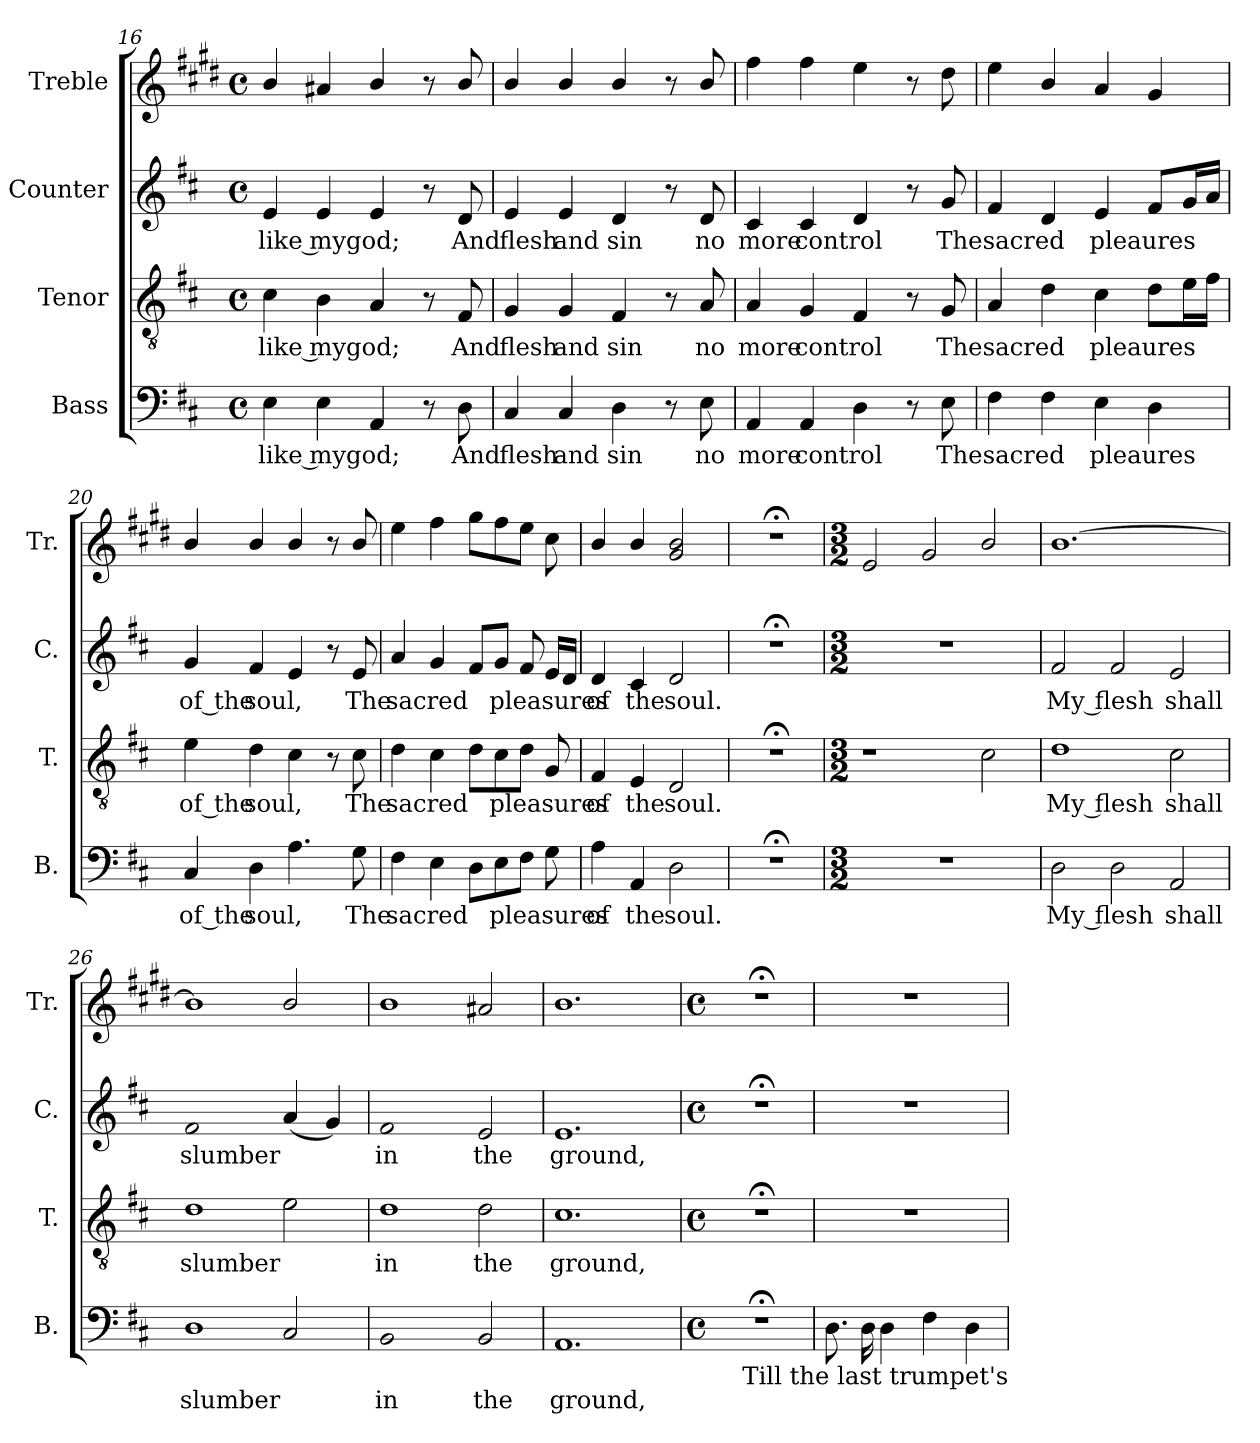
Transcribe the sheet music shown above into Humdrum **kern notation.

**kern	**text	**kern	**text	**kern	**text	**kern
*part4	*part4	*part3	*part3	*part2	*part2	*part1
*staff4	*staff4	*staff3	*staff3	*staff2	*staff2	*staff1
*I"Bass	*	*I"Tenor	*	*I"Counter	*	*I"Treble
*I'B.	*	*I'T.	*	*I'C.	*	*I'Tr.
*clefF4	*	*clefGv2	*	*clefG2	*	*clefG2
*	*	*	*	*	*	*ITrd1c2
*k[f#c#]	*	*k[f#c#]	*	*k[f#c#]	*	*k[f#c#]
*D:	*	*D:	*	*D:	*	*D:
*M4/4	*	*M4/4	*	*M4/4	*	*M4/4
*met(c)	*	*met(c)	*	*met(c)	*	*met(c)
=16	=16	=16	=16	=16	=16	=16
!	!LO:LY:a:rj	!LO:N:head=solid	!LO:LY:a:rj	!	!LO:LY:b:rj	!
4E\	like mygod;	4c#\	like mygod;	4e/	like mygod;	4a/
!	!	!LO:N:head=solid	!	!	!	!LO:N:head=solid
4E\	.	4B\	.	4e/	.	4g#X/
4AA/	.	4A/	.	4e/	.	4a/
8rC	.	8rA	.	8ra	.	8ra
!LO:N:head=solid	!LO:LY:a	!LO:N:head=solid	!LO:LY:a	!LO:N:head=solid	!LO:LY:b	!
8D\	And	8F#/	And	8d/	And	8a/
=17	=17	=17	=17	=17	=17	=17
!LO:N:head=solid	!LO:LY:a	!LO:N:head=solid	!LO:LY:a	!	!LO:LY:b	!
4C#/	flesh	4G/	flesh	4e/	flesh	4a/
!LO:N:head=solid	!LO:LY:a	!LO:N:head=solid	!LO:LY:a	!	!LO:LY:b	!
4C#/	and	4G/	and	4e/	and	4a/
!LO:N:head=solid	!LO:LY:a	!LO:N:head=solid	!LO:LY:a	!LO:N:head=solid	!LO:LY:b	!
4D\	sin	4F#/	sin	4d/	sin	4a/
8rC	.	8rA	.	8ra	.	8ra
!	!LO:LY:a	!	!LO:LY:a	!LO:N:head=solid	!LO:LY:b	!
8E\	no	8A/	no	8d/	no	8a/
!!LO:PB:g=z
=18	=18	=18	=18	=18	=18	=18
!	!LO:LY:a	!	!LO:LY:a	!LO:N:head=solid	!LO:LY:b	!
4AA/	more	4A/	more	4c#/	more	4ee\
!	!LO:LY:a	!LO:N:head=solid	!LO:LY:a	!LO:N:head=solid	!LO:LY:b	!
4AA/	control	4G/	control	4c#/	control	4ee\
!LO:N:head=solid	!	!LO:N:head=solid	!	!LO:N:head=solid	!	!LO:N:head=solid
4D\	.	4F#/	.	4d/	.	4dd\
8rC	.	8rA	.	8ra	.	8ra
!	!LO:LY:a	!LO:N:head=solid	!LO:LY:a	!LO:N:head=solid	!LO:LY:b	!LO:N:head=solid
8E\	The	8G/	The	8g/	The	8cc#\
=19	=19	=19	=19	=19	=19	=19
!LO:N:head=solid	!LO:LY:a	!	!LO:LY:a	!LO:N:head=solid	!LO:LY:b	!LO:N:head=solid
4F#\	sacred	4A/	sacred	4f#/	sacred	4dd\
!LO:N:head=solid	!	!LO:N:head=solid	!	!LO:N:head=solid	!	!
4F#\	.	4d\	.	4d/	.	4a/
!	!LO:LY:a	!LO:N:head=solid	!LO:LY:a	!	!LO:LY:b	!LO:N:head=solid
4E\	pleaures	4c#\	pleaures	4e/	pleaures	4g/
!LO:N:head=solid	!	!LO:N:head=solid	!	!LO:N:head=solid	!	!LO:N:head=solid
4D\	.	8d\L	.	8f#/L	.	4f#/
!	!	!	!	!LO:N:head=solid	!	!
.	.	16e\L	.	16g/L	.	.
!	!	!LO:N:head=solid	!	!	!	!
.	.	16f#\JJ	.	16a/JJ	.	.
=20	=20	=20	=20	=20	=20	=20
!LO:N:head=solid	!LO:LY:a:rj	!	!LO:LY:a:rj	!LO:N:head=solid	!LO:LY:b:rj	!
4C#/	of the	4e\	of the	4g/	of the	4a/
!LO:N:head=solid	!LO:LY:a	!LO:N:head=solid	!LO:LY:a	!LO:N:head=solid	!LO:LY:b	!
4D\	soul,	4d\	soul,	4f#/	soul,	4a/
!	!	!LO:N:head=solid	!	!	!	!
4.A\	.	4c#\	.	4e/	.	4a/
.	.	8rA	.	8ra	.	8ra
!LO:N:head=solid	!LO:LY:a	!LO:N:head=solid	!LO:LY:a	!	!LO:LY:b	!
8G\	The	8c#\	The	8e/	The	8a/
=21	=21	=21	=21	=21	=21	=21
!LO:N:head=solid	!LO:LY:a	!LO:N:head=solid	!LO:LY:a	!	!LO:LY:b	!LO:N:head=solid
4F#\	sacred	4d\	sacred	4a/	sacred	4dd\
!	!	!LO:N:head=solid	!	!LO:N:head=solid	!	!
4E\	.	4c#\	.	4g/	.	4ee\
!LO:N:head=solid	!	!LO:N:head=solid	!	!LO:N:head=solid	!	!LO:N:head=solid
8D\L	.	8d\L	.	8f#/L	.	8ff#\L
!	!LO:LY:a	!LO:N:head=solid	!LO:LY:a	!LO:N:head=solid	!LO:LY:b	!
8E\	pleasures	8c#\	pleasures	8g/J	pleasures	8ee\
!LO:N:head=solid	!	!LO:N:head=solid	!	!LO:N:head=solid	!	!LO:N:head=solid
8F#\J	.	8d\J	.	8f#/	.	8dd\J
!LO:N:head=solid	!	!LO:N:head=solid	!	!	!	!LO:N:head=solid
8G\	.	8G/	.	16e/LL	.	8b\
!	!	!	!	!LO:N:head=solid	!	!
.	.	.	.	16d/JJ	.	.
=22	=22	=22	=22	=22	=22	=22
!	!LO:LY:a:rj	!LO:N:head=solid	!LO:LY:a:rj	!LO:N:head=solid	!LO:LY:b:rj	!
4A\	of	4F#/	of	4d/	of	4a/
!	!LO:LY:a	!	!LO:LY:a	!LO:N:head=solid	!LO:LY:b	!
4AA/	the	4E/	the	4c#/	the	4a/
!	!LO:LY:a	!	!LO:LY:a	!	!LO:LY:b	!LO:N:n=1:head=open
2D\	soul.	2D/	soul.	2d/	soul.	2f#/ 2a/
=23	=23	=23	=23	=23	=23	=23
1r;<	.	1r;<	.	1r;<	.	1r;<
=24	=24	=24	=24	=24	=24	=24
*M3/2	*	*M3/2	*	*M3/2	*	*M3/2
!LO:N:vis=1	!	!	!	!LO:N:vis=1	!	!
1.r	.	1r	.	1.r	.	2d/
!	!	!	!	!	!	!LO:N:head=open
.	.	.	.	.	.	2f#/
!	!	!LO:N:head=open	!	!	!	!
.	.	2c#\	.	.	.	2a/
=25	=25	=25	=25	=25	=25	=25
!	!LO:LY:a:rj	!	!LO:LY:a:rj	!LO:N:head=open	!LO:LY:b:rj	!
2D\	My flesh	1d	My flesh	2f#/	My flesh	[<1.a
!	!	!	!	!LO:N:head=open	!	!
2D\	.	.	.	2f#/	.	.
!	!LO:LY:a	!LO:N:head=open	!LO:LY:a	!	!LO:LY:b	!
2AA/	shall	2c#\	shall	2e/	shall	.
=26	=26	=26	=26	=26	=26	=26
!	!LO:LY:a	!	!LO:LY:a	!LO:N:head=open	!LO:LY:b	!
1D	slumber	1d	slumber	1f#	slumber	1a]
!LO:N:head=open	!	!	!	!	!	!
2C#/	.	2e\	.	(<4a/	.	2a/
!	!	!	!	!LO:N:head=solid	!	!
.	.	.	.	4g/)	.	.
=27	=27	=27	=27	=27	=27	=27
!LO:N:head=open	!LO:LY:a	!	!LO:LY:a	!LO:N:head=open	!LO:LY:b	!
1BB	in	1d	in	1f#	in	1a
!LO:N:head=open	!LO:LY:a	!	!LO:LY:a	!	!LO:LY:b	!
2BB/	the	2d\	the	2e/	the	2g#X/
=28	=28	=28	=28	=28	=28	=28
!	!LO:LY:a	!	!LO:LY:a	!	!LO:LY:b	!
1.AA	ground,	1.c#	ground,	1.e	ground,	1.a
=29	=29	=29	=29	=29	=29	=29
*M4/4	*	*M4/4	*	*M4/4	*	*M4/4
*met(c)	*	*met(c)	*	*met(c)	*	*met(c)
1r;<	.	1r;<	.	1r;<	.	1r;<
!!LO:LB:g=z
=30	=30	=30	=30	=30	=30	=30
!LO:N:head=solid	!	!	!	!	!	!
8.D\	.	1r	.	1r	.	1r
!LO:N:head=solid	!	!	!	!	!	!
16D\	.	.	.	.	.	.
!LO:N:head=solid	!	!	!	!	!	!
4D\	.	.	.	.	.	.
!LO:N:head=solid	!	!	!	!	!	!
4F#\	.	.	.	.	.	.
!LO:N:head=solid	!	!	!	!	!	!
4D\	.	.	.	.	.	.
!LO:TX:b:t=Till the last trumpet's	!	!	!	!	!	!
=	=	=	=	=	=	=
*-	*-	*-	*-	*-	*-	*-
